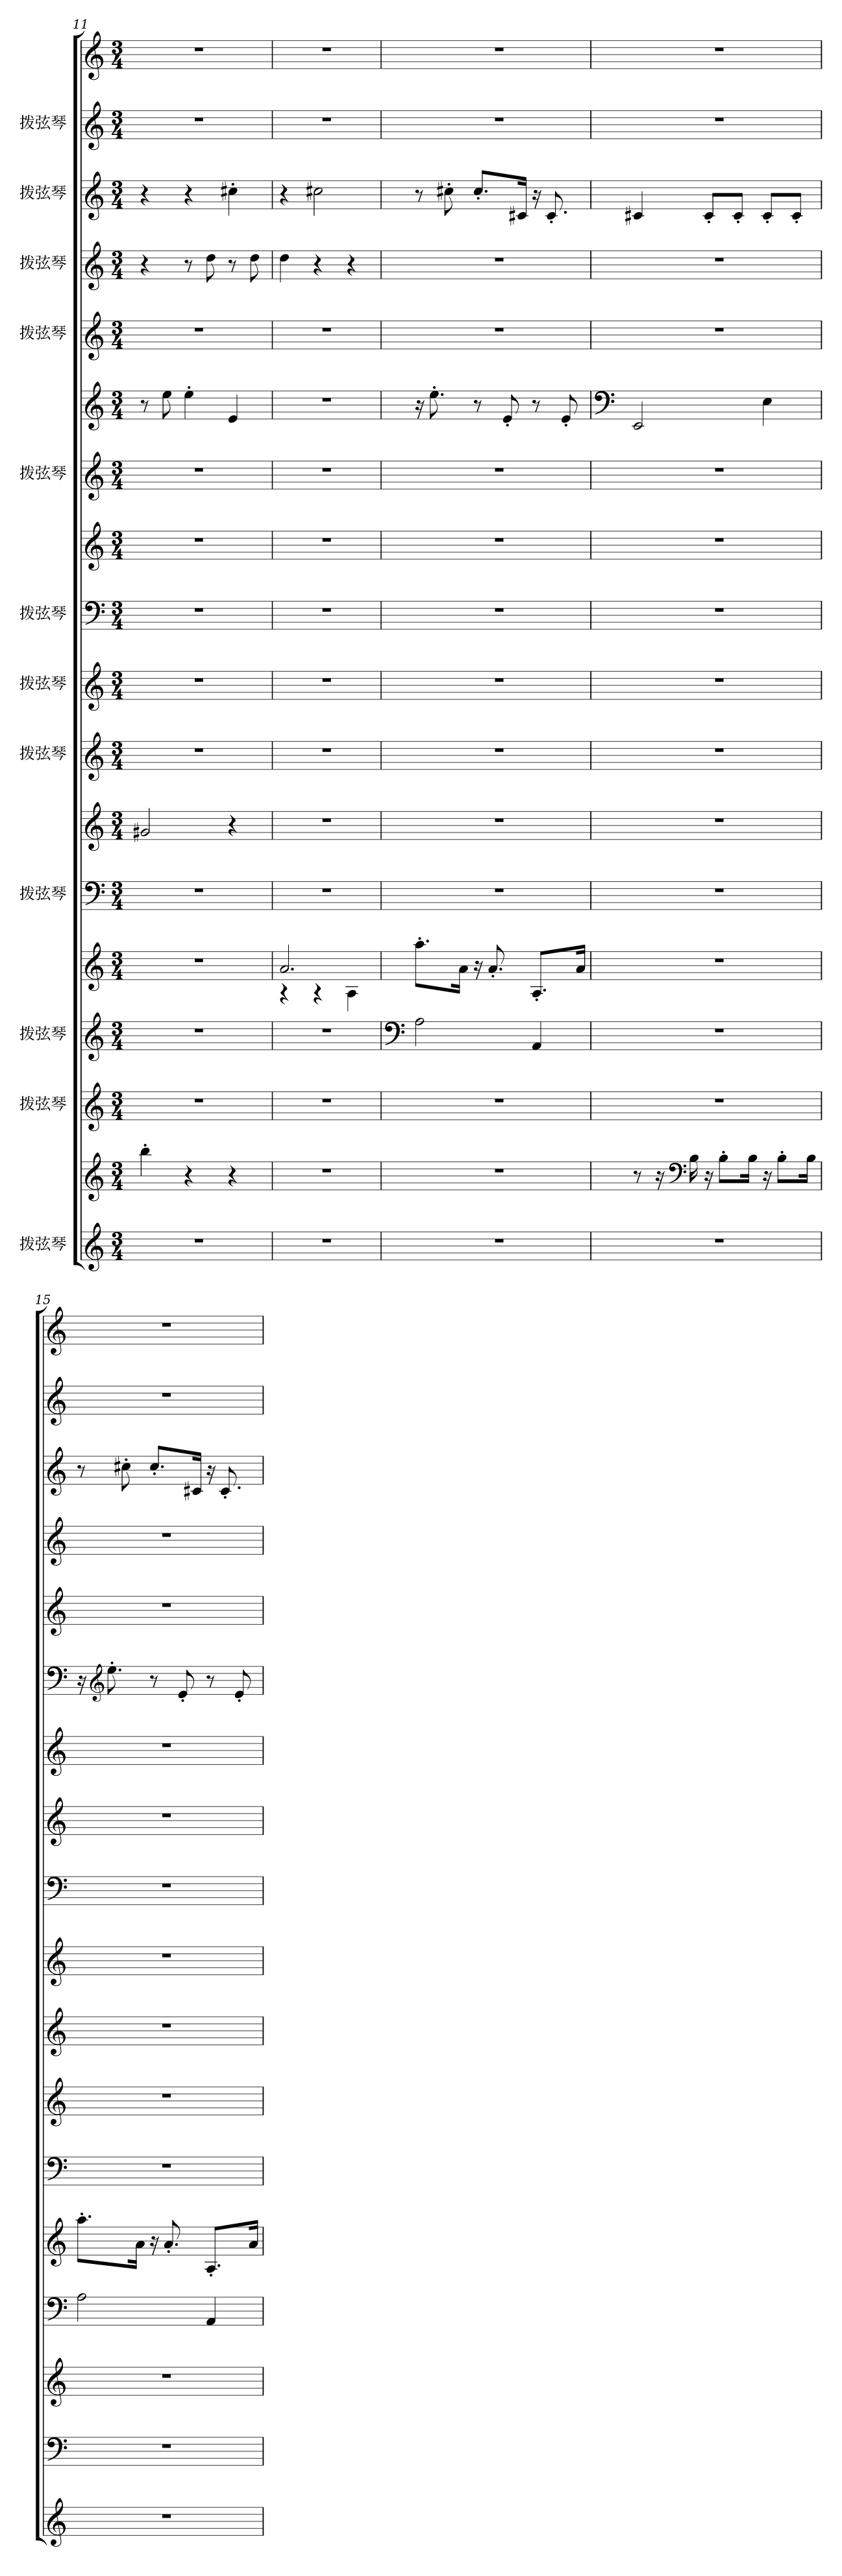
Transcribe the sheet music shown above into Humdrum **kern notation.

**kern	**kern	**kern	**kern	**kern	**kern	**kern	**kern	**kern	**kern	**kern	**kern	**kern	**kern	**kern	**kern	**kern	**kern
*part12	*part12	*part11	*part10	*part10	*part9	*part9	*part8	*part7	*part6	*part6	*part5	*part5	*part4	*part3	*part2	*part1	*part1
*staff18	*staff17	*staff16	*staff15	*staff14	*staff13	*staff12	*staff11	*staff10	*staff9	*staff8	*staff7	*staff6	*staff5	*staff4	*staff3	*staff2	*staff1
*I"拨弦琴	*	*I"拨弦琴	*I"拨弦琴	*	*I"拨弦琴	*	*I"拨弦琴	*I"拨弦琴	*I"拨弦琴	*	*I"拨弦琴	*	*I"拨弦琴	*I"拨弦琴	*I"拨弦琴	*I"拨弦琴	*
*clefG2	*clefG2	*clefG2	*clefG2	*clefG2	*clefF4	*clefG2	*clefG2	*clefG2	*clefF4	*clefG2	*clefG2	*clefG2	*clefG2	*clefG2	*clefG2	*clefG2	*clefG2
*k[]	*k[]	*k[]	*k[]	*k[]	*k[]	*k[]	*k[]	*k[]	*k[]	*k[]	*k[]	*k[]	*k[]	*k[]	*k[]	*k[]	*k[]
*M3/4	*M3/4	*M3/4	*M3/4	*M3/4	*M3/4	*M3/4	*M3/4	*M3/4	*M3/4	*M3/4	*M3/4	*M3/4	*M3/4	*M3/4	*M3/4	*M3/4	*M3/4
=11	=11	=11	=11	=11	=11	=11	=11	=11	=11	=11	=11	=11	=11	=11	=11	=11	=11
2.r	4bb'\	2.r	2.r	2.r	2.r	2g#X/	2.r	2.r	2.r	2.r	2.r	8r	2.r	4r	4r	2.r	2.r
.	.	.	.	.	.	.	.	.	.	.	.	8ee\	.	.	.	.	.
.	4r	.	.	.	.	.	.	.	.	.	.	4ee'\	.	8r	4r	.	.
.	.	.	.	.	.	.	.	.	.	.	.	.	.	8dd\	.	.	.
.	4r	.	.	.	.	4r	.	.	.	.	.	4e/	.	8r	4cc#X'\	.	.
.	.	.	.	.	.	.	.	.	.	.	.	.	.	8dd\	.	.	.
=12	=12	=12	=12	=12	=12	=12	=12	=12	=12	=12	=12	=12	=12	=12	=12	=12	=12
*	*	*	*	*^	*	*	*	*	*	*	*	*	*	*	*	*	*
2.r	2.r	2.r	2.r	2.a/	4r	2.r	2.r	2.r	2.r	2.r	2.r	2.r	2.r	2.r	4dd\	4r	2.r	2.r
.	.	.	.	.	4r	.	.	.	.	.	.	.	.	.	4r	2cc#X\	.	.
.	.	.	.	.	4A\	.	.	.	.	.	.	.	.	.	4r	.	.	.
*	*	*	*	*v	*v	*	*	*	*	*	*	*	*	*	*	*	*	*
!!LO:PB:g=z
=13	=13	=13	=13	=13	=13	=13	=13	=13	=13	=13	=13	=13	=13	=13	=13	=13	=13
*	*	*	*clefF4	*	*	*	*	*	*	*	*	*	*	*	*	*	*
2.r	2.r	2.r	2A\	8.aa'\L	2.r	2.r	2.r	2.r	2.r	2.r	2.r	16r	2.r	2.r	8r	2.r	2.r
.	.	.	.	.	.	.	.	.	.	.	.	8.ee'\	.	.	.	.	.
.	.	.	.	.	.	.	.	.	.	.	.	.	.	.	8cc#X'\	.	.
.	.	.	.	16a\Jk	.	.	.	.	.	.	.	.	.	.	.	.	.
.	.	.	.	16r	.	.	.	.	.	.	.	8r	.	.	8.cc#'/L	.	.
.	.	.	.	8.a'/	.	.	.	.	.	.	.	.	.	.	.	.	.
.	.	.	.	.	.	.	.	.	.	.	.	8e'/	.	.	.	.	.
.	.	.	.	.	.	.	.	.	.	.	.	.	.	.	16c#X/Jk	.	.
.	.	.	4AA/	8.A'/L	.	.	.	.	.	.	.	8r	.	.	16r	.	.
.	.	.	.	.	.	.	.	.	.	.	.	.	.	.	8.c#'/	.	.
.	.	.	.	.	.	.	.	.	.	.	.	8e'/	.	.	.	.	.
.	.	.	.	16a/Jk	.	.	.	.	.	.	.	.	.	.	.	.	.
=14	=14	=14	=14	=14	=14	=14	=14	=14	=14	=14	=14	=14	=14	=14	=14	=14	=14
*	*	*	*	*	*	*	*	*	*	*	*	*clefF4	*	*	*	*	*
2.r	8r	2.r	2.r	2.r	2.r	2.r	2.r	2.r	2.r	2.r	2.r	2EE/	2.r	2.r	4c#X/	2.r	2.r
.	16r	.	.	.	.	.	.	.	.	.	.	.	.	.	.	.	.
*	*clefF4	*	*	*	*	*	*	*	*	*	*	*	*	*	*	*	*
.	16B\	.	.	.	.	.	.	.	.	.	.	.	.	.	.	.	.
.	16r	.	.	.	.	.	.	.	.	.	.	.	.	.	8c#'/L	.	.
.	8B'\L	.	.	.	.	.	.	.	.	.	.	.	.	.	.	.	.
.	.	.	.	.	.	.	.	.	.	.	.	.	.	.	8c#'/J	.	.
.	16B\Jk	.	.	.	.	.	.	.	.	.	.	.	.	.	.	.	.
.	16r	.	.	.	.	.	.	.	.	.	.	4E\	.	.	8c#'/L	.	.
.	8B'\L	.	.	.	.	.	.	.	.	.	.	.	.	.	.	.	.
.	.	.	.	.	.	.	.	.	.	.	.	.	.	.	8c#'/J	.	.
.	16B\Jk	.	.	.	.	.	.	.	.	.	.	.	.	.	.	.	.
=15	=15	=15	=15	=15	=15	=15	=15	=15	=15	=15	=15	=15	=15	=15	=15	=15	=15
2.r	2.r	2.r	2A\	8.aa'\L	2.r	2.r	2.r	2.r	2.r	2.r	2.r	16r	2.r	2.r	8r	2.r	2.r
*	*	*	*	*	*	*	*	*	*	*	*	*clefG2	*	*	*	*	*
.	.	.	.	.	.	.	.	.	.	.	.	8.ee'\	.	.	.	.	.
.	.	.	.	.	.	.	.	.	.	.	.	.	.	.	8cc#X'\	.	.
.	.	.	.	16a\Jk	.	.	.	.	.	.	.	.	.	.	.	.	.
.	.	.	.	16r	.	.	.	.	.	.	.	8r	.	.	8.cc#'/L	.	.
.	.	.	.	8.a'/	.	.	.	.	.	.	.	.	.	.	.	.	.
.	.	.	.	.	.	.	.	.	.	.	.	8e'/	.	.	.	.	.
.	.	.	.	.	.	.	.	.	.	.	.	.	.	.	16c#X/Jk	.	.
.	.	.	4AA/	8.A'/L	.	.	.	.	.	.	.	8r	.	.	16r	.	.
.	.	.	.	.	.	.	.	.	.	.	.	.	.	.	8.c#'/	.	.
.	.	.	.	.	.	.	.	.	.	.	.	8e'/	.	.	.	.	.
.	.	.	.	16a/Jk	.	.	.	.	.	.	.	.	.	.	.	.	.
=	=	=	=	=	=	=	=	=	=	=	=	=	=	=	=	=	=
*-	*-	*-	*-	*-	*-	*-	*-	*-	*-	*-	*-	*-	*-	*-	*-	*-	*-
